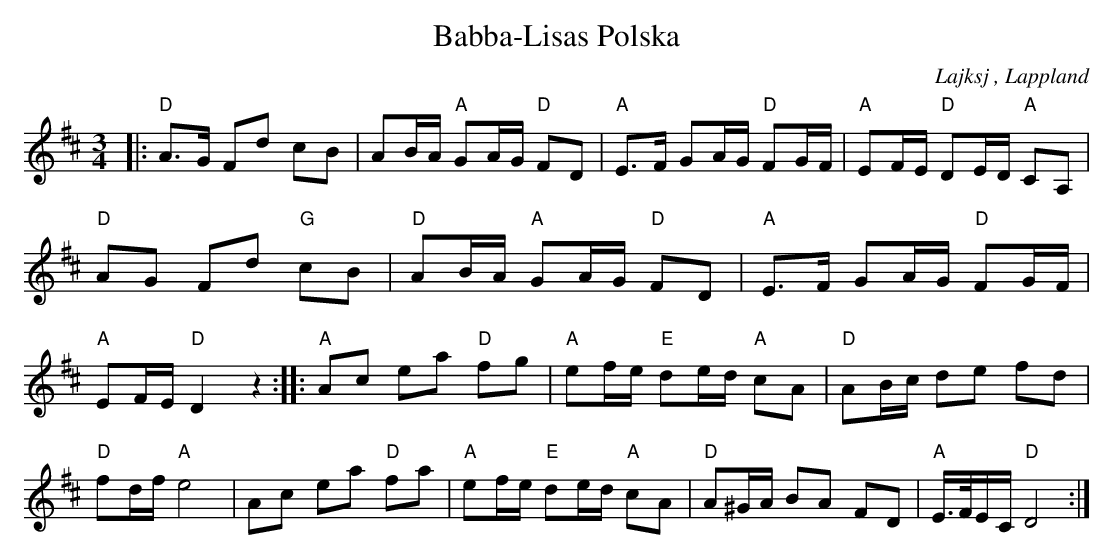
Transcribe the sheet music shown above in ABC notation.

X:1
T:Babba-Lisas Polska
O:Lajksj , Lappland
M:3/4
L:1/16
K:D
|:"D" A3G F2d2 c2B2|A2BA "A" G2AG "D" F2D2|"A" E3F G2AG "D" F2GF|"A" E2FE "D" D2ED "A" C2A,2|"D" A2G2 F2d2 "G" c2B2|"D" A2BA "A" G2AG "D" F2D2|"A" E3F G2AG "D" F2GF|"A" E2FE "D" D4 z4::"A" A2c2 e2a2 "D" f2g2|"A" e2fe "E" d2ed "A" c2A2|"D" A2Bc d2e2 f2d2|"D" f2df "A" e8|A2c2 e2a2 "D" f2a2|"A" e2fe "E" d2ed "A" c2A2 |"D" A2^GA B2A2 F2D2| "A" E3/2F1/2EC "D" D8:|
